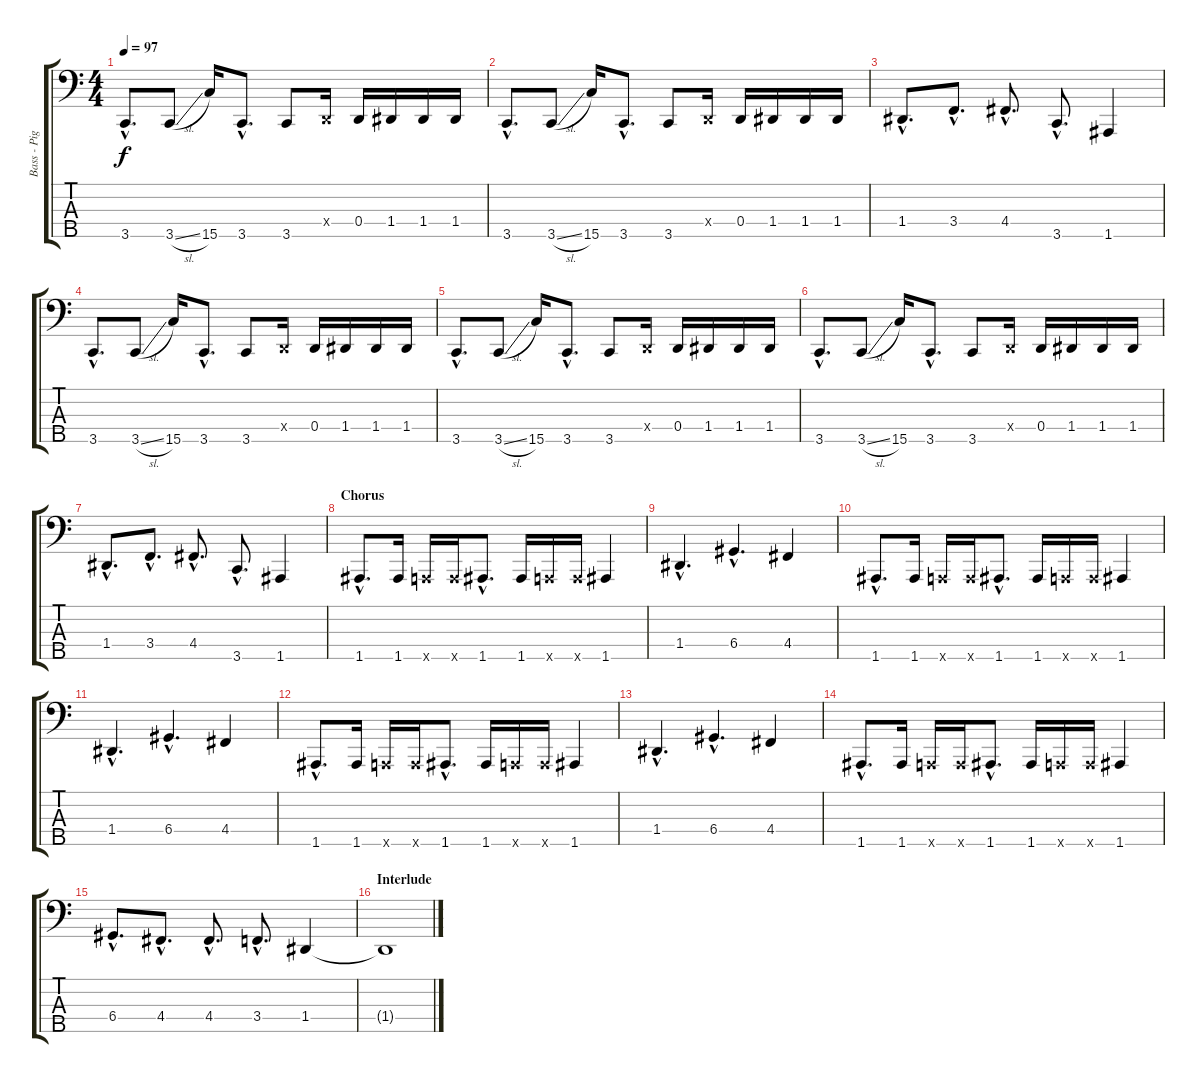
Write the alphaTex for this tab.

\track ("Bass - Pig Benis" "Bass - Pig") {instrument electricbassfinger}
\staff {score tabs}
\tuning (F2 C2 G1 D1 A0) {hide}
\ts (4 4)
\tempo 97
\clef f4
\ks c
3.5{hac}.8{d dy f} 3.5{sl}.8 15.5.16 3.5{hac}.8{d} 3.5.8 0.4{x}.16 0.4.16 1.4.16 1.4.16 1.4.16 |
3.5{hac}.8{d} 3.5{sl}.8 15.5.16 3.5{hac}.8{d} 3.5.8 0.4{x}.16 0.4.16 1.4.16 1.4.16 1.4.16 |
1.4{hac}.8{d} 3.4{hac}.8{d} 4.4{hac}.8{d} 3.5{hac}.8{d} 1.5.4 |
3.5{hac}.8{d} 3.5{sl}.8 15.5.16 3.5{hac}.8{d} 3.5.8 0.4{x}.16 0.4.16 1.4.16 1.4.16 1.4.16 |
3.5{hac}.8{d} 3.5{sl}.8 15.5.16 3.5{hac}.8{d} 3.5.8 0.4{x}.16 0.4.16 1.4.16 1.4.16 1.4.16 |
3.5{hac}.8{d} 3.5{sl}.8 15.5.16 3.5{hac}.8{d} 3.5.8 0.4{x}.16 0.4.16 1.4.16 1.4.16 1.4.16 |
1.4{hac}.8{d} 3.4{hac}.8{d} 4.4{hac}.8{d} 3.5{hac}.8{d} 1.5.4 |
\section ("" "Chorus")
1.5{hac}.8{d} 1.5.16 0.5{x}.16 0.5{x}.16 1.5{hac}.8{d} 1.5.16 0.5{x}.16 0.5{x}.16 1.5.4 |
1.4{hac}.4{d} 6.4{hac}.4{d} 4.4.4 |
1.5{hac}.8{d} 1.5.16 0.5{x}.16 0.5{x}.16 1.5{hac}.8{d} 1.5.16 0.5{x}.16 0.5{x}.16 1.5.4 |
1.4{hac}.4{d} 6.4{hac}.4{d} 4.4.4 |
1.5{hac}.8{d} 1.5.16 0.5{x}.16 0.5{x}.16 1.5{hac}.8{d} 1.5.16 0.5{x}.16 0.5{x}.16 1.5.4 |
1.4{hac}.4{d} 6.4{hac}.4{d} 4.4.4 |
1.5{hac}.8{d} 1.5.16 0.5{x}.16 0.5{x}.16 1.5{hac}.8{d} 1.5.16 0.5{x}.16 0.5{x}.16 1.5.4 |
6.4{hac}.8{d} 4.4{hac}.8{d} 4.4{hac}.8{d} 3.4{hac}.8{d} 1.4.4 |
\section ("" "Interlude")
1.4{t}.1
